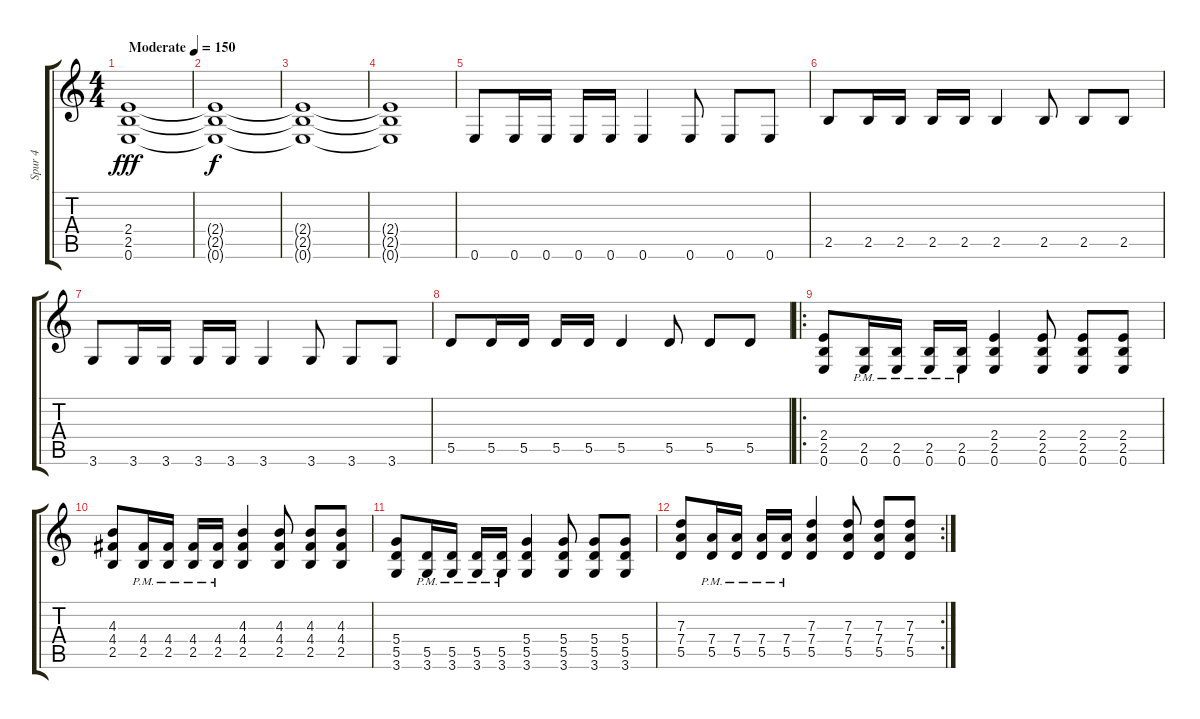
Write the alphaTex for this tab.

\track ("Spur 4" "Spur 4") {instrument overdrivenguitar}
\staff {score tabs}
\tuning (E4 B3 G3 D3 A2 E2) {hide}
\ts (4 4)
\tempo (150 "Moderate")
\clef g2
\ks c
(2.4 2.5 0.6).1{dy fff instrument overdrivenguitar} |
(2.4{t} 2.5{t} 0.6{t}).1{dy f} |
(2.4{t} 2.5{t} 0.6{t}).1 |
(2.4{t} 2.5{t} 0.6{t}).1 |
0.6.8 0.6.16 0.6.16 0.6.16 0.6.16 0.6.4 0.6.8 0.6.8 0.6.8 |
2.5.8 2.5.16 2.5.16 2.5.16 2.5.16 2.5.4 2.5.8 2.5.8 2.5.8 |
3.6.8 3.6.16 3.6.16 3.6.16 3.6.16 3.6.4 3.6.8 3.6.8 3.6.8 |
5.5.8 5.5.16 5.5.16 5.5.16 5.5.16 5.5.4 5.5.8 5.5.8 5.5.8 |
\ro
(2.4 2.5 0.6).8 (2.5{pm} 0.6{pm}).16 (2.5{pm} 0.6{pm}).16 (2.5{pm} 0.6{pm}).16 (2.5{pm} 0.6{pm}).16 (2.4 2.5 0.6).4 (2.4 2.5 0.6).8 (2.4 2.5 0.6).8 (2.4 2.5 0.6).8 |
(4.3 4.4 2.5).8 (4.4{pm} 2.5{pm}).16 (4.4{pm} 2.5{pm}).16 (4.4{pm} 2.5{pm}).16 (4.4{pm} 2.5{pm}).16 (4.3 4.4 2.5).4 (4.3 4.4 2.5).8 (4.3 4.4 2.5).8 (4.3 4.4 2.5).8 |
(5.4 5.5 3.6).8 (5.5{pm} 3.6{pm}).16 (5.5{pm} 3.6{pm}).16 (5.5{pm} 3.6{pm}).16 (5.5{pm} 3.6{pm}).16 (5.4 5.5 3.6).4 (5.4 5.5 3.6).8 (5.4 5.5 3.6).8 (5.4 5.5 3.6).8 |
\rc 2
(7.3 7.4 5.5).8 (7.4{pm} 5.5{pm}).16 (7.4{pm} 5.5{pm}).16 (7.4{pm} 5.5{pm}).16 (7.4{pm} 5.5{pm}).16 (7.3 7.4 5.5).4 (7.3 7.4 5.5).8 (7.3 7.4 5.5).8 (7.3 7.4 5.5).8
